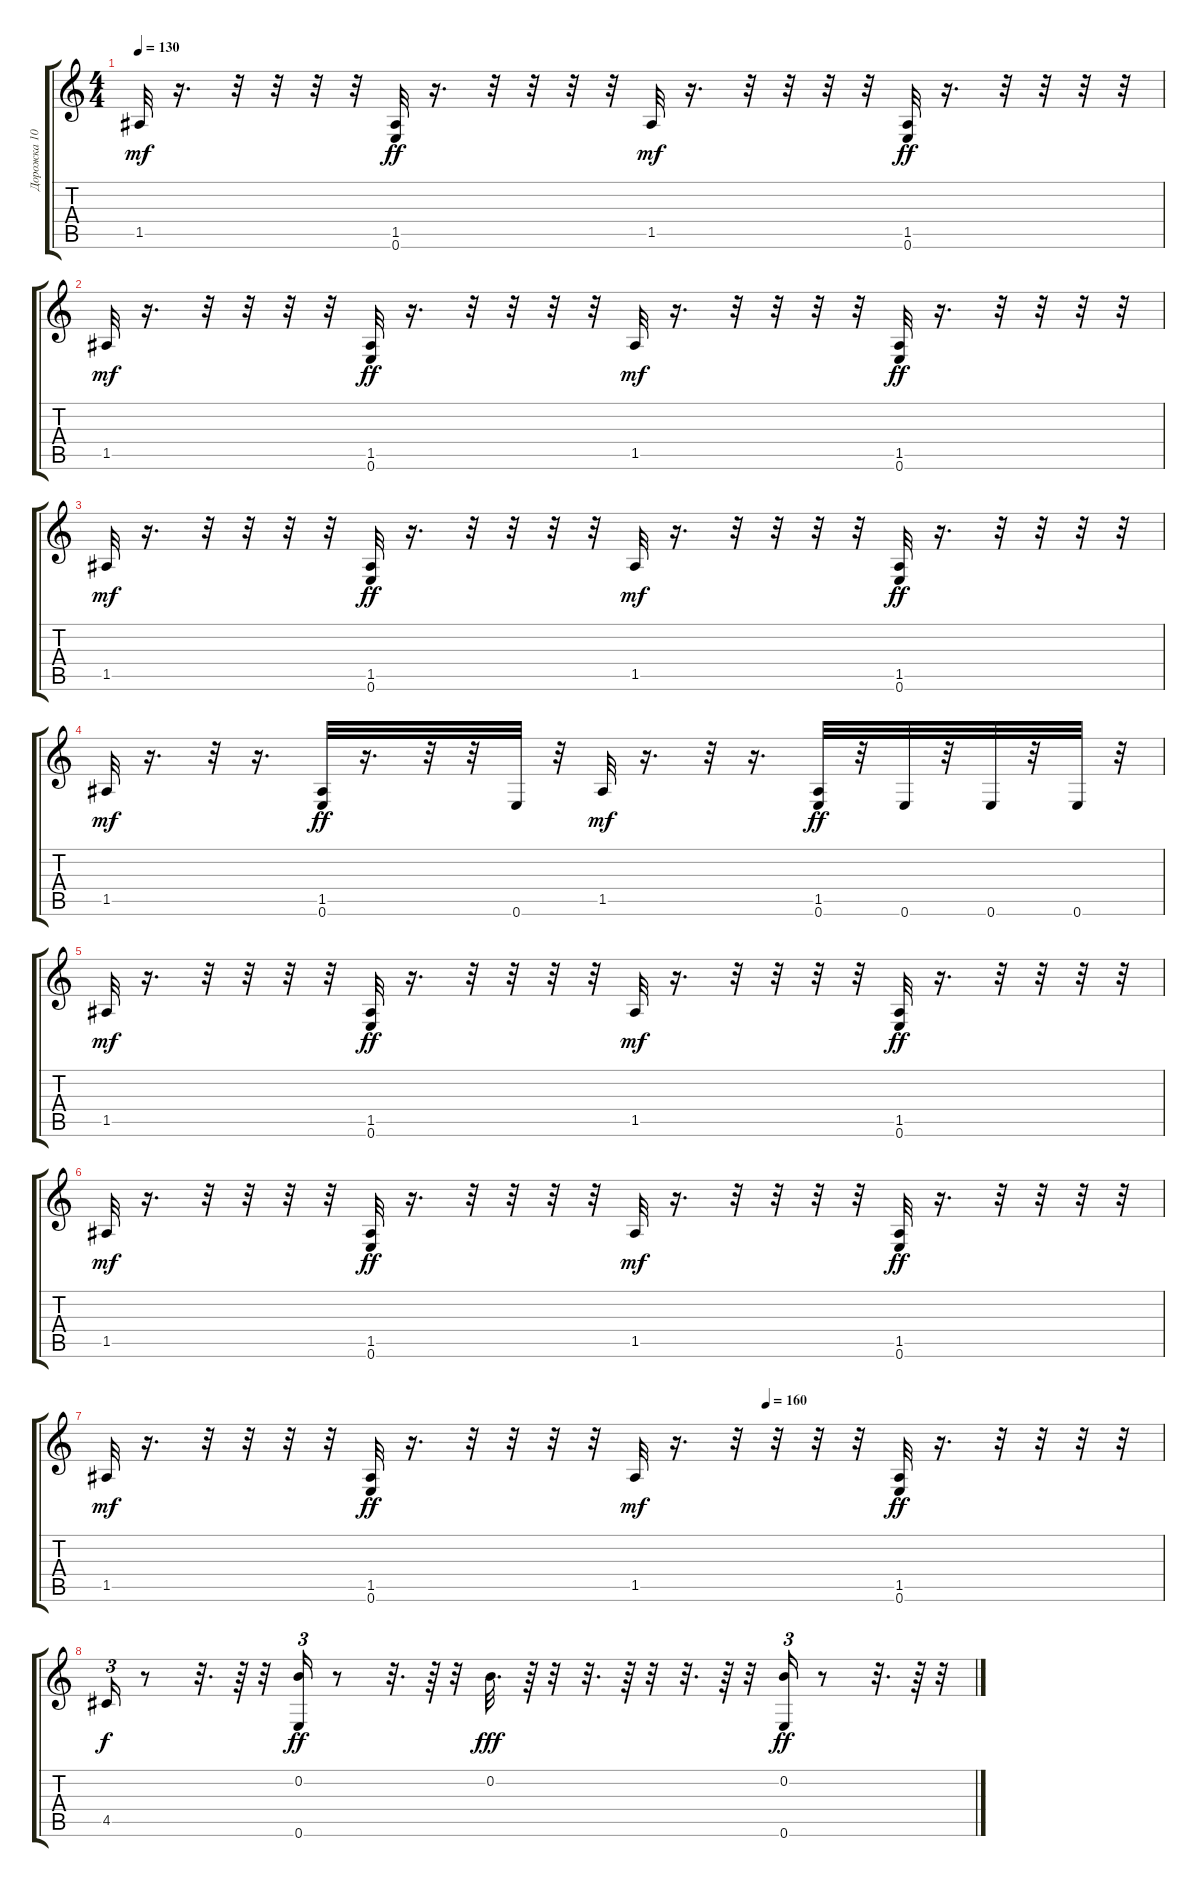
\track ("Дорожка 10" "Дорожка 10") {instrument acousticguitarnylon}
\staff {score tabs}
\tuning (E4 B3 G3 D3 A2 E2) {hide}
\ts (4 4)
\tempo 130
\clef g2
\ks c
1.5.32{dy mf} r.16{d} r.32 r.32 r.32 r.32 (1.5 0.6).32{dy ff} r.16{d} r.32 r.32 r.32 r.32 1.5.32{dy mf} r.16{d} r.32 r.32 r.32 r.32 (1.5 0.6).32{dy ff} r.16{d} r.32 r.32 r.32 r.32 |
1.5.32{dy mf} r.16{d} r.32 r.32 r.32 r.32 (1.5 0.6).32{dy ff} r.16{d} r.32 r.32 r.32 r.32 1.5.32{dy mf} r.16{d} r.32 r.32 r.32 r.32 (1.5 0.6).32{dy ff} r.16{d} r.32 r.32 r.32 r.32 |
1.5.32{dy mf} r.16{d} r.32 r.32 r.32 r.32 (1.5 0.6).32{dy ff} r.16{d} r.32 r.32 r.32 r.32 1.5.32{dy mf} r.16{d} r.32 r.32 r.32 r.32 (1.5 0.6).32{dy ff} r.16{d} r.32 r.32 r.32 r.32 |
1.5.32{dy mf} r.16{d} r.32 r.16{d} (1.5 0.6).32{dy ff} r.16{d} r.32 r.32 0.6.32 r.32 1.5.32{dy mf} r.16{d} r.32 r.16{d} (1.5 0.6).32{dy ff} r.32 0.6.32 r.32 0.6.32 r.32 0.6.32 r.32 |
1.5.32{dy mf} r.16{d} r.32 r.32 r.32 r.32 (1.5 0.6).32{dy ff} r.16{d} r.32 r.32 r.32 r.32 1.5.32{dy mf} r.16{d} r.32 r.32 r.32 r.32 (1.5 0.6).32{dy ff} r.16{d} r.32 r.32 r.32 r.32 |
1.5.32{dy mf} r.16{d} r.32 r.32 r.32 r.32 (1.5 0.6).32{dy ff} r.16{d} r.32 r.32 r.32 r.32 1.5.32{dy mf} r.16{d} r.32 r.32 r.32 r.32 (1.5 0.6).32{dy ff} r.16{d} r.32 r.32 r.32 r.32 |
\tempo (160 0.625)
1.5.32{dy mf} r.16{d} r.32 r.32 r.32 r.32 (1.5 0.6).32{dy ff} r.16{d} r.32 r.32 r.32 r.32 1.5.32{dy mf} r.16{d} r.32 r.32 r.32 r.32 (1.5 0.6).32{dy ff} r.16{d} r.32 r.32 r.32 r.32 |
4.5.16{tu (3 2) dy f} r.8 r.32{d} r.64 r.32 (0.2 0.6).16{tu (3 2) dy ff} r.8 r.32{d} r.64 r.32 0.2.32{d dy fff} r.64 r.32 r.32{d} r.64 r.32 r.32{d} r.64 r.32 (0.2 0.6).16{tu (3 2) dy ff} r.8 r.32{d} r.64 r.32
